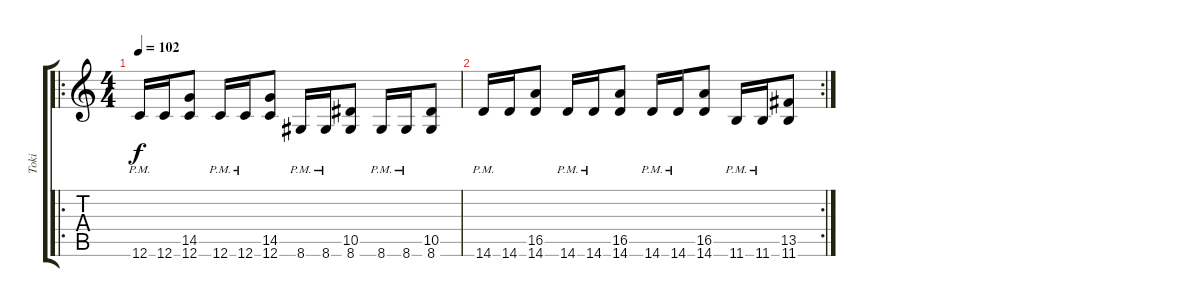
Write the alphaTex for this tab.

\track ("Toki" "Toki") {instrument distortionguitar}
\staff {score tabs}
\tuning (C4 G3 Eb3 Bb2 F2 C2) {hide}
\ro
\ts (4 4)
\tempo 102
\clef g2
\ks c
12.6{pm}.16{dy f} 12.6.16 (14.5 12.6).8 12.6{pm}.16 12.6{pm}.16 (14.5 12.6).8 8.6{pm}.16 8.6{pm}.16 (10.5 8.6).8 8.6{pm}.16 8.6{pm}.16 (10.5 8.6).8 |
\rc 2
14.6{pm}.16 14.6.16 (16.5 14.6).8 14.6{pm}.16 14.6{pm}.16 (16.5 14.6).8 14.6{pm}.16 14.6{pm}.16 (16.5 14.6).8 11.6{pm}.16 11.6{pm}.16 (13.5 11.6).8
